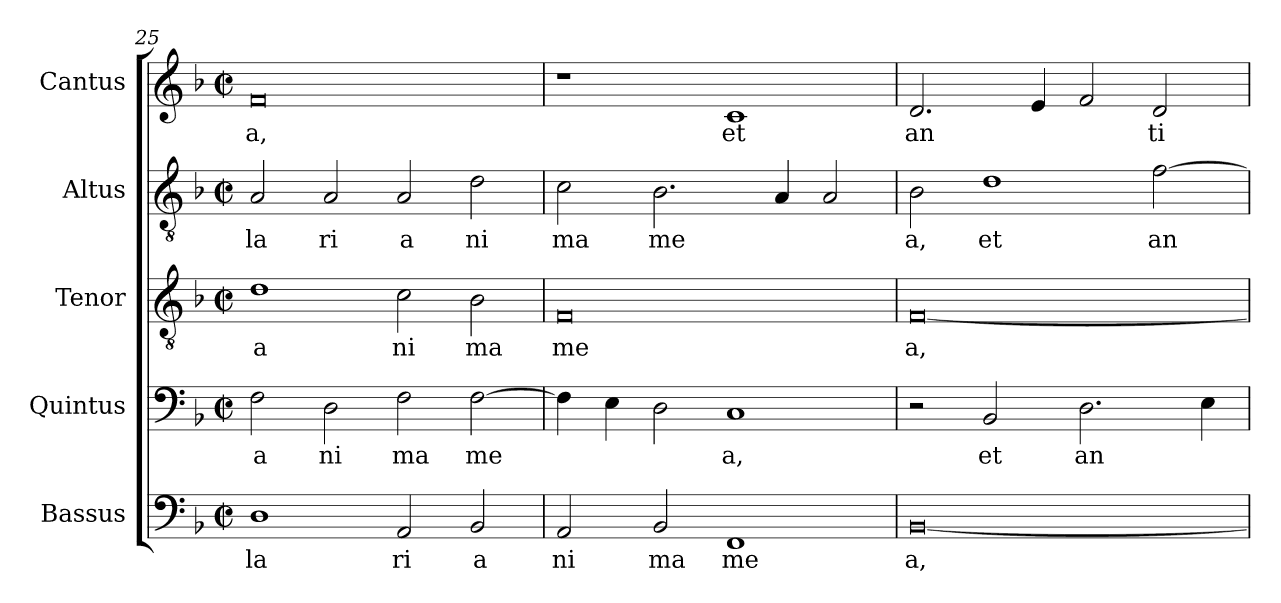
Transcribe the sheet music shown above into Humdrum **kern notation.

**kern	**text	**kern	**text	**kern	**text	**kern	**text	**kern	**text
*part5	*part5	*part4	*part4	*part3	*part3	*part2	*part2	*part1	*part1
*staff5	*staff5	*staff4	*staff4	*staff3	*staff3	*staff2	*staff2	*staff1	*staff1
*I"Bassus	*	*I"Quintus	*	*I"Tenor	*	*I"Altus	*	*I"Cantus	*
!!LO:LB:g=z
*clefF4	*	*clefF4	*	*clefGv2	*	*clefGv2	*	*clefG2	*
*k[b-]	*	*k[b-]	*	*k[b-]	*	*k[b-]	*	*k[b-]	*
*F:	*	*F:	*	*F:	*	*F:	*	*F:	*
*M2/2	*	*M2/2	*	*M2/2	*	*M2/2	*	*M2/2	*
*met(c|)	*	*met(c|)	*	*met(c|)	*	*met(c|)	*	*met(c|)	*
=25	=25	=25	=25	=25	=25	=25	=25	=25	=25
!	!LO:LY:b:cj	!	!LO:LY:b:cj	!	!LO:LY:b:cj	!	!LO:LY:b:cj	!	!LO:LY:b:cj
1D	la	2F\	a	1d	a	2A/	la	0f	-a,
!	!	!	!LO:LY:b:cj	!	!	!	!LO:LY:b:cj	!	!
.	.	2D\	ni	.	.	2A/	ri	.	.
!	!LO:LY:b:cj	!	!LO:LY:b:cj	!	!LO:LY:b:cj	!	!LO:LY:b:cj	!	!
2AA/	ri	2F\	ma	2c\	ni	2A/	a	.	.
!	!LO:LY:b:cj	!	!LO:LY:b	!	!LO:LY:b:cj	!	!LO:LY:b:cj	!	!
2BB-/	a	[>2F\	me	2B-\	ma	2d\	ni	.	.
=26	=26	=26	=26	=26	=26	=26	=26	=26	=26
!	!LO:LY:b:cj	!	!	!	!LO:LY:b:cj	!	!LO:LY:b:cj	!	!
2AA/	ni	4F\]	.	0F	me	2c\	ma	1r	.
.	.	4E\	.	.	.	.	.	.	.
!	!LO:LY:b:cj	!	!	!	!	!	!LO:LY:b	!	!
2BB-/	ma	2D\	.	.	.	2.B-\	me	.	.
!	!LO:LY:b:cj	!	!LO:LY:b:cj	!	!	!	!	!	!LO:LY:b:cj
1FF	me	1C	a,	.	.	.	.	1c	et
.	.	.	.	.	.	4A/	.	.	.
.	.	.	.	.	.	2A/	.	.	.
=27	=27	=27	=27	=27	=27	=27	=27	=27	=27
!	!LO:LY:b:cj	!	!	!	!LO:LY:b:cj	!	!LO:LY:b:cj	!	!LO:LY:b:cj
[<0BB-	a,	2r	.	[<0F	a,	2B-\	a,	2.d/	an
!	!	!	!LO:LY:b:cj	!	!	!	!LO:LY:b:cj	!	!
.	.	2BB-/	et	.	.	1d	et	.	.
.	.	.	.	.	.	.	.	4e/	.
!	!	!	!LO:LY:b:cj	!	!	!	!	!	!
.	.	2.D\	an	.	.	.	.	2f/	.
!	!	!	!	!	!	!	!LO:LY:b:cj	!	!LO:LY:b:cj
.	.	.	.	.	.	[>2f\	an	2d/	ti
.	.	4E\	.	.	.	.	.	.	.
=	=	=	=	=	=	=	=	=	=
*-	*-	*-	*-	*-	*-	*-	*-	*-	*-
